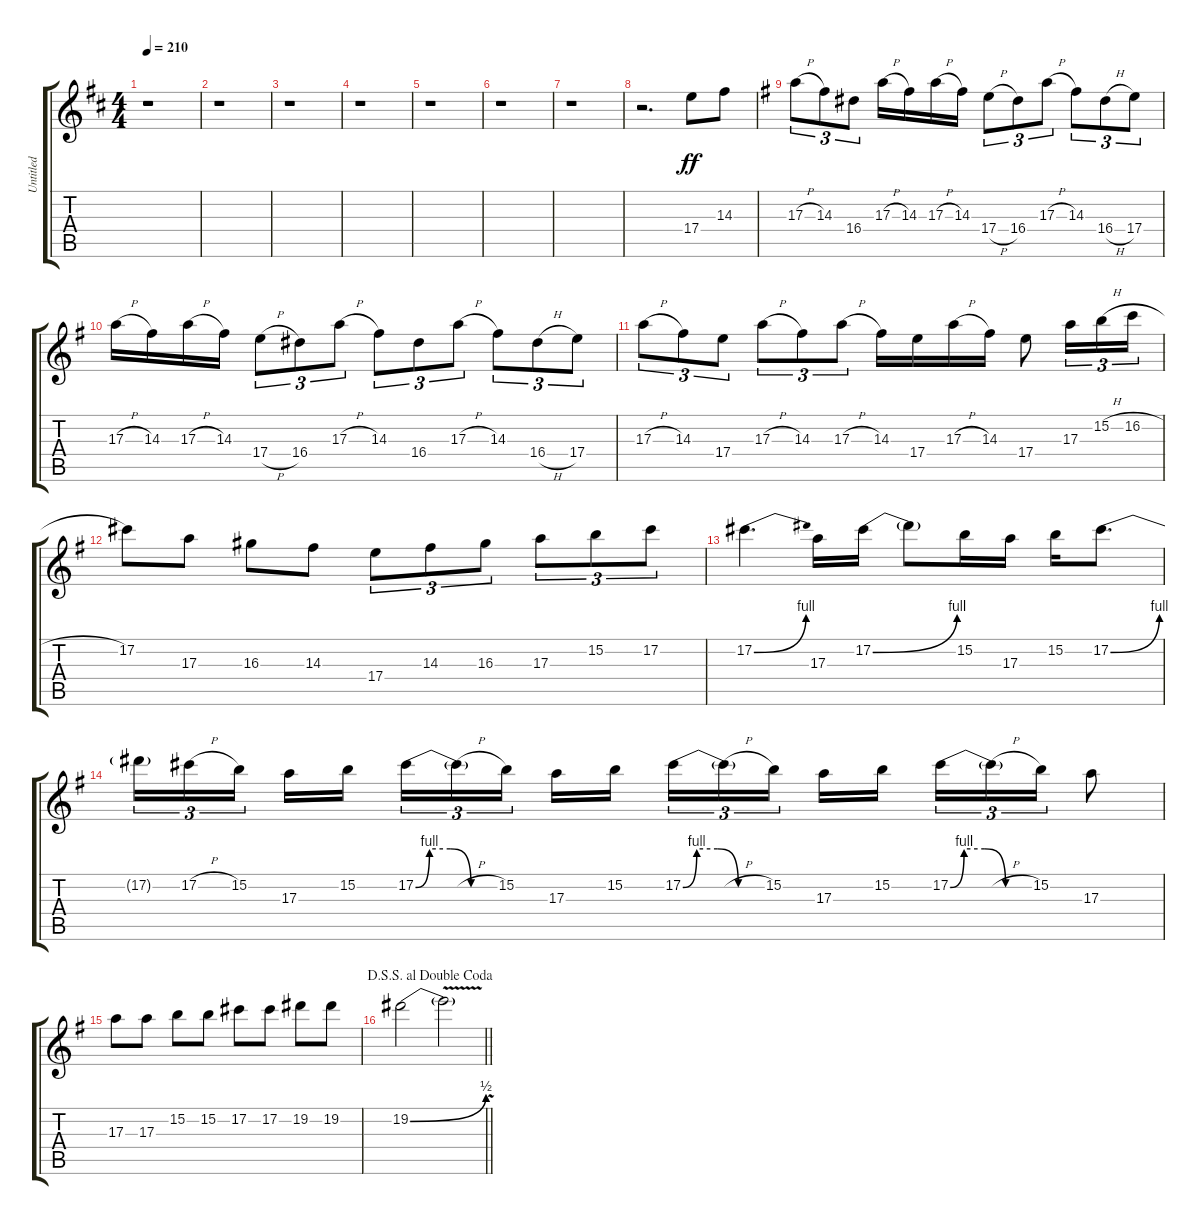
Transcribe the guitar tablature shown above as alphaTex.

\track ("Untitled" "Untitled") {instrument distortionguitar}
\staff {score tabs}
\tuning (Db4 Ab3 E3 B2 Gb2 Db2) {hide}
\ts (4 4)
\tempo 210
\clef g2
\ks d
r.1{dy f} |
r.1 |
r.1 |
r.1 |
r.1 |
r.1 |
r.1 |
r.2{d} 17.4.8{dy ff} 14.3.8 |
\ks g
17.3{h}.8{tu (3 2)} 14.3.8{tu (3 2)} 16.4.8{tu (3 2)} 17.3{h}.16 14.3.16 17.3{h}.16 14.3.16 17.4{h}.8{tu (3 2)} 16.4.8{tu (3 2)} 17.3{h}.8{tu (3 2)} 14.3.8{tu (3 2)} 16.4{h}.8{tu (3 2)} 17.4.8{tu (3 2)} |
17.3{h}.16 14.3.16 17.3{h}.16 14.3.16 17.4{h}.8{tu (3 2)} 16.4.8{tu (3 2)} 17.3{h}.8{tu (3 2)} 14.3.8{tu (3 2)} 16.4.8{tu (3 2)} 17.3{h}.8{tu (3 2)} 14.3.8{tu (3 2)} 16.4{h}.8{tu (3 2)} 17.4.8{tu (3 2)} |
17.3{h}.8{tu (3 2)} 14.3.8{tu (3 2)} 17.4.8{tu (3 2)} 17.3{h}.8{tu (3 2)} 14.3.8{tu (3 2)} 17.3{h}.8{tu (3 2)} 14.3.16 17.4.16 17.3{h}.16 14.3.16 17.4.8 17.3.16{tu (3 2)} 15.2{h}.16{tu (3 2)} 16.2{h}.16{tu (3 2)} |
17.2.8 17.3.8 16.3.8 14.3.8 17.4.8{tu (3 2)} 14.3.8{tu (3 2)} 16.3.8{tu (3 2)} 17.3.8{tu (3 2)} 15.2.8{tu (3 2)} 17.2.8{tu (3 2)} |
17.2{be (bend 0 0 60 4)}.4{d} 17.3.16 17.2{be (bend 0 0 60 4)}.16 17.2{t}.8 15.2.16 17.3.16 15.2.16 17.2{be (bend 0 0 60 4)}.8{d} |
17.2{t}.16{tu (3 2)} 17.2{h}.16{tu (3 2)} 15.2.16{tu (3 2) beam splitsecondary} 17.3.16 15.2.16 17.2{be (custom 0 0 10 4 25 4 40 0 60 0)}.16{tu (3 2)} 17.2{h t}.16{tu (3 2)} 15.2.16{tu (3 2) beam splitsecondary} 17.3.16 15.2.16 17.2{be (custom 0 0 10 4 25 4 40 0 60 0)}.16{tu (3 2)} 17.2{h t}.16{tu (3 2)} 15.2.16{tu (3 2) beam splitsecondary} 17.3.16 15.2.16 17.2{be (custom 0 0 10 4 25 4 40 0 60 0)}.16{tu (3 2)} 17.2{h t}.16{tu (3 2)} 15.2.16{tu (3 2)} 17.3.8 |
17.3.8 17.3.8 15.2.8 15.2.8 17.2.8 17.2.8 19.2.8 19.2.8 |
\jump dalsegnosegnoaldoublecoda
\barLineRight lightlight
19.2{be (bend 0 0 60 2)}.2 19.2{v t}.2
